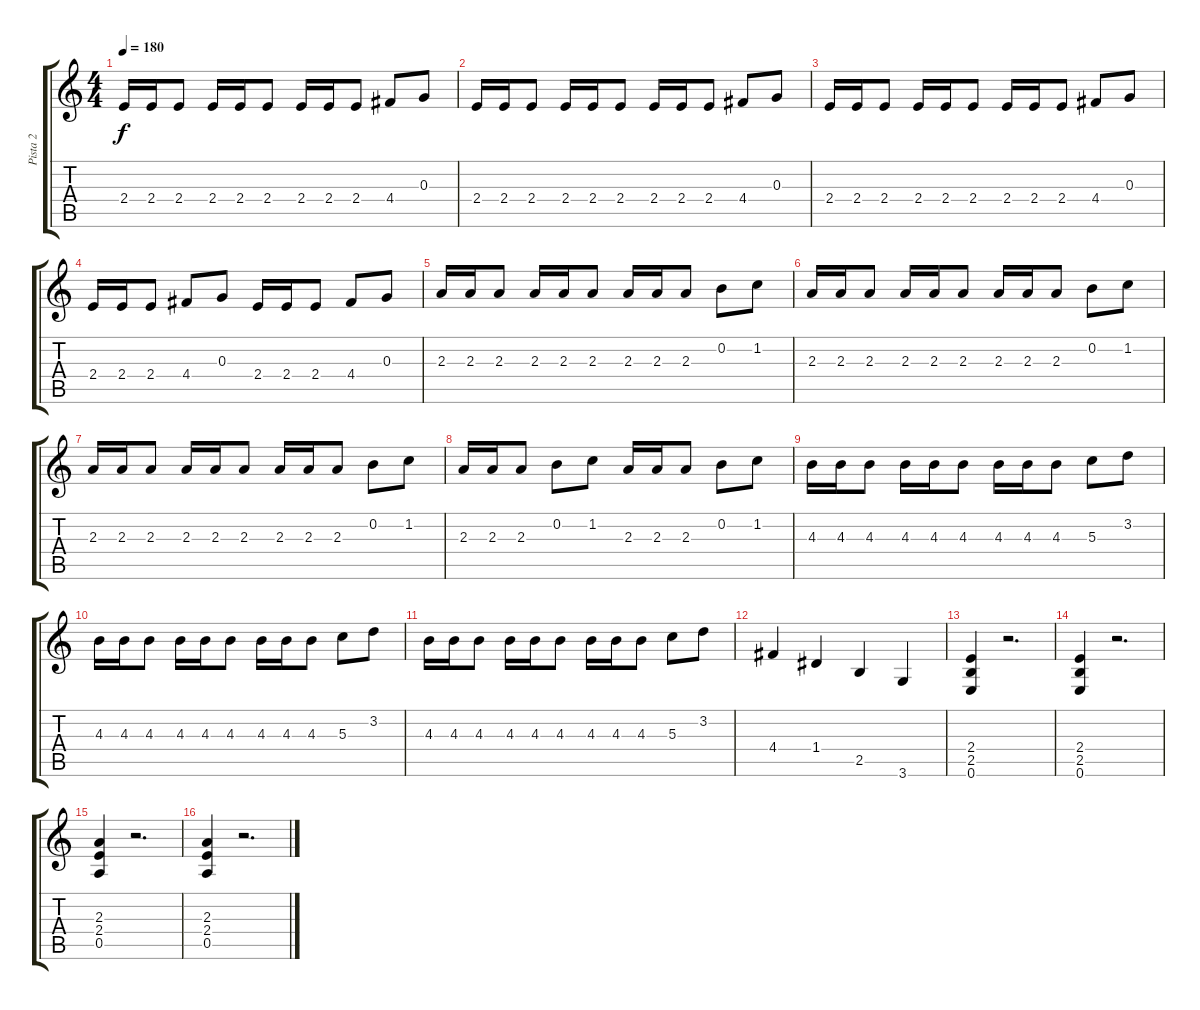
\track ("Pista 2" "Pista 2") {instrument distortionguitar}
\staff {score tabs}
\tuning (E4 B3 G3 D3 A2 E2) {hide}
\ts (4 4)
\tempo 180
\clef g2
\ks c
2.4.16{dy f} 2.4.16 2.4.8 2.4.16 2.4.16 2.4.8 2.4.16 2.4.16 2.4.8 4.4.8 0.3.8 |
2.4.16 2.4.16 2.4.8 2.4.16 2.4.16 2.4.8 2.4.16 2.4.16 2.4.8 4.4.8 0.3.8 |
2.4.16 2.4.16 2.4.8 2.4.16 2.4.16 2.4.8 2.4.16 2.4.16 2.4.8 4.4.8 0.3.8 |
2.4.16 2.4.16 2.4.8 4.4.8 0.3.8 2.4.16 2.4.16 2.4.8 4.4.8 0.3.8 |
2.3.16 2.3.16 2.3.8 2.3.16 2.3.16 2.3.8 2.3.16 2.3.16 2.3.8 0.2.8 1.2.8 |
2.3.16 2.3.16 2.3.8 2.3.16 2.3.16 2.3.8 2.3.16 2.3.16 2.3.8 0.2.8 1.2.8 |
2.3.16 2.3.16 2.3.8 2.3.16 2.3.16 2.3.8 2.3.16 2.3.16 2.3.8 0.2.8 1.2.8 |
2.3.16 2.3.16 2.3.8 0.2.8 1.2.8 2.3.16 2.3.16 2.3.8 0.2.8 1.2.8 |
4.3.16 4.3.16 4.3.8 4.3.16 4.3.16 4.3.8 4.3.16 4.3.16 4.3.8 5.3.8 3.2.8 |
4.3.16 4.3.16 4.3.8 4.3.16 4.3.16 4.3.8 4.3.16 4.3.16 4.3.8 5.3.8 3.2.8 |
4.3.16 4.3.16 4.3.8 4.3.16 4.3.16 4.3.8 4.3.16 4.3.16 4.3.8 5.3.8 3.2.8 |
4.4.4 1.4.4 2.5.4 3.6.4 |
(2.4 2.5 0.6).4 r.2{d} |
(2.4 2.5 0.6).4 r.2{d} |
(2.3 2.4 0.5).4 r.2{d} |
(2.3 2.4 0.5).4 r.2{d}
